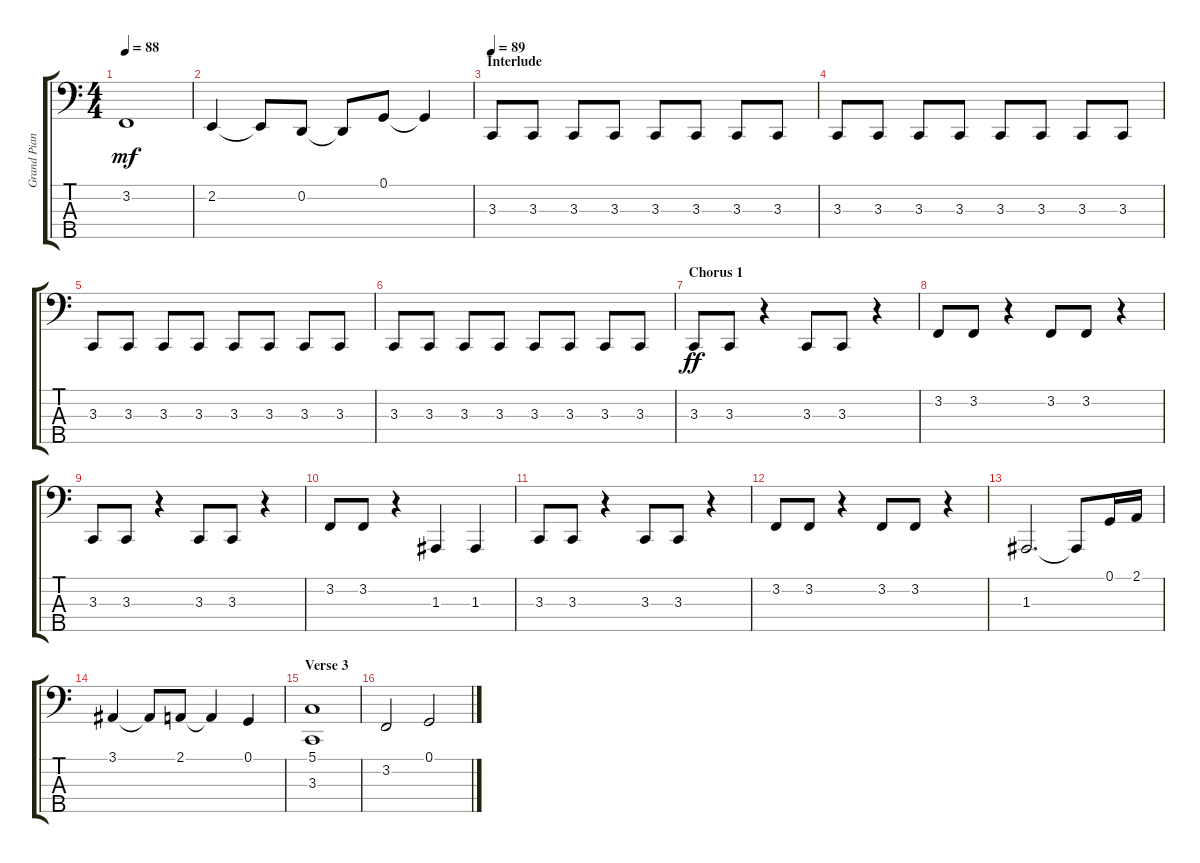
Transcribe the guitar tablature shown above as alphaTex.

\track ("Grand Piano (Staff 2)" "Grand Pian") {instrument acousticgrandpiano}
\staff {score tabs}
\tuning (G2 D2 A1 E1 B0) {hide}
\ts (4 4)
\tempo 88
\clef f4
\ks c
3.2.1{dy mf} |
2.2.4 2.2{t}.8 0.2.8 0.2{t}.8 0.1.8 0.1{t}.4 |
\section ("" "Interlude")
\tempo 89
3.3.8 3.3.8 3.3.8 3.3.8 3.3.8 3.3.8 3.3.8 3.3.8 |
3.3.8 3.3.8 3.3.8 3.3.8 3.3.8 3.3.8 3.3.8 3.3.8 |
3.3.8 3.3.8 3.3.8 3.3.8 3.3.8 3.3.8 3.3.8 3.3.8 |
3.3.8 3.3.8 3.3.8 3.3.8 3.3.8 3.3.8 3.3.8 3.3.8 |
\section ("" "Chorus 1")
3.3.8{dy ff} 3.3.8 r.4 3.3.8 3.3.8 r.4 |
3.2.8 3.2.8 r.4 3.2.8 3.2.8 r.4 |
3.3.8 3.3.8 r.4 3.3.8 3.3.8 r.4 |
3.2.8 3.2.8 r.4 1.3.4 1.3.4 |
3.3.8 3.3.8 r.4 3.3.8 3.3.8 r.4 |
3.2.8 3.2.8 r.4 3.2.8 3.2.8 r.4 |
1.3.2{d} 1.3{t}.8 0.1.16 2.1.16 |
3.1.4 3.1{t}.8 2.1.8 2.1{t}.4 0.1.4 |
\section ("" "Verse 3")
(5.1 3.3).1 |
3.2.2 0.1.2
